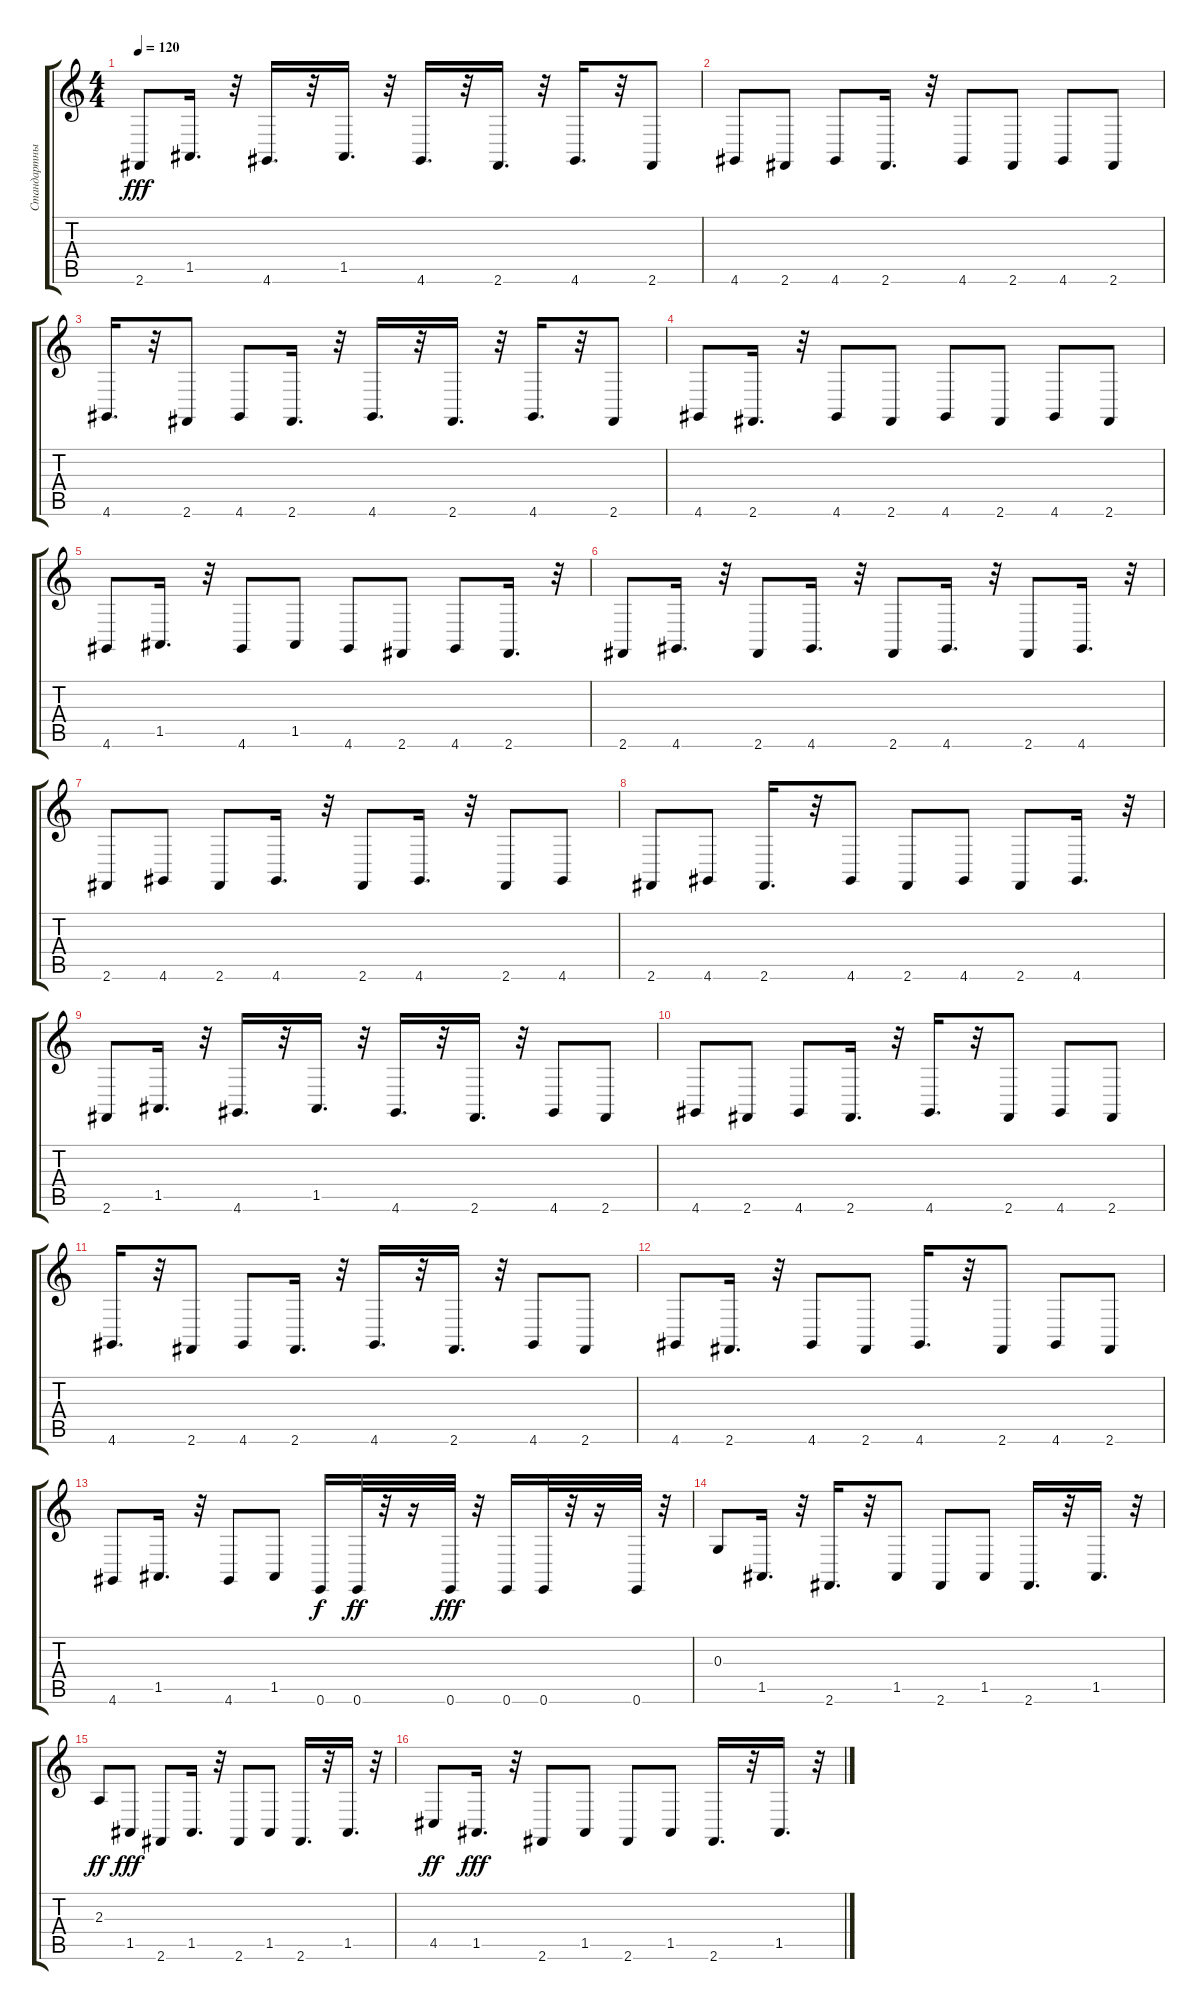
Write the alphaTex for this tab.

\track ("Стандартный Набор" "Стандартны") {instrument synthdrum}
\staff {score tabs}
\tuning (E4 B3 G3 D3 A2 E2) {hide}
\ts (4 4)
\tempo 120
\clef g2
\ks c
2.6.8{dy fff} 1.5.16{d} r.32 4.6.16{d} r.32 1.5.16{d} r.32 4.6.16{d} r.32 2.6.16{d} r.32 4.6.16{d} r.32 2.6.8 |
4.6.8 2.6.8 4.6.8 2.6.16{d} r.32 4.6.8 2.6.8 4.6.8 2.6.8 |
4.6.16{d} r.32 2.6.8 4.6.8 2.6.16{d} r.32 4.6.16{d} r.32 2.6.16{d} r.32 4.6.16{d} r.32 2.6.8 |
4.6.8 2.6.16{d} r.32 4.6.8 2.6.8 4.6.8 2.6.8 4.6.8 2.6.8 |
4.6.8 1.5.16{d} r.32 4.6.8 1.5.8 4.6.8 2.6.8 4.6.8 2.6.16{d} r.32 |
2.6.8 4.6.16{d} r.32 2.6.8 4.6.16{d} r.32 2.6.8 4.6.16{d} r.32 2.6.8 4.6.16{d} r.32 |
2.6.8 4.6.8 2.6.8 4.6.16{d} r.32 2.6.8 4.6.16{d} r.32 2.6.8 4.6.8 |
2.6.8 4.6.8 2.6.16{d} r.32 4.6.8 2.6.8 4.6.8 2.6.8 4.6.16{d} r.32 |
2.6.8 1.5.16{d} r.32 4.6.16{d} r.32 1.5.16{d} r.32 4.6.16{d} r.32 2.6.16{d} r.32 4.6.8 2.6.8 |
4.6.8 2.6.8 4.6.8 2.6.16{d} r.32 4.6.16{d} r.32 2.6.8 4.6.8 2.6.8 |
4.6.16{d} r.32 2.6.8 4.6.8 2.6.16{d} r.32 4.6.16{d} r.32 2.6.16{d} r.32 4.6.8 2.6.8 |
4.6.8 2.6.16{d} r.32 4.6.8 2.6.8 4.6.16{d} r.32 2.6.8 4.6.8 2.6.8 |
4.6.8 1.5.16{d} r.32 4.6.8 1.5.8 0.6.16{dy f} 0.6.32{dy ff} r.32 r.16 0.6.32{dy fff} r.32 0.6.16 0.6.32 r.32 r.16 0.6.32 r.32 |
0.3.8 1.5.16{d} r.32 2.6.16{d} r.32 1.5.8 2.6.8 1.5.8 2.6.16{d} r.32 1.5.16{d} r.32 |
2.3.8{dy ff} 1.5.8{dy fff} 2.6.8 1.5.16{d} r.32 2.6.8 1.5.8 2.6.16{d} r.32 1.5.16{d} r.32 |
4.5.8{dy ff} 1.5.16{d dy fff} r.32 2.6.8 1.5.8 2.6.8 1.5.8 2.6.16{d} r.32 1.5.16{d} r.32
